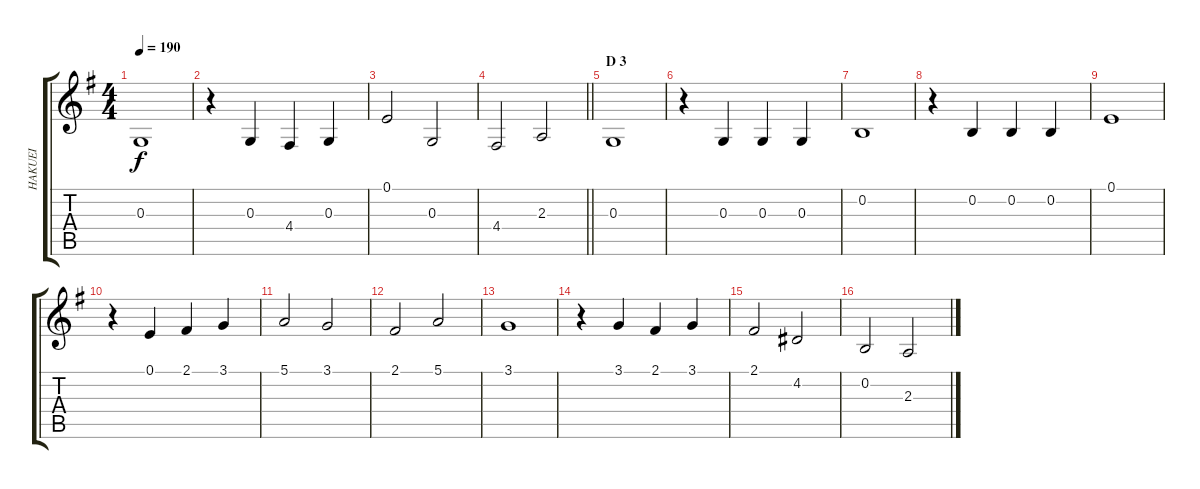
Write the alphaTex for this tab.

\track ("HAKUEI" "HAKUEI") {instrument oboe}
\staff {score tabs}
\tuning (E4 B3 G3 D3 A2 E2) {hide}
\ts (4 4)
\tempo 190
\clef g2
\ks g
0.3.1{dy f} |
r.4 0.3.4 4.4.4 0.3.4 |
0.1.2 0.3.2 |
\barLineRight lightlight
4.4.2 2.3.2 |
\section ("" "D 3")
0.3.1 |
r.4 0.3.4 0.3.4 0.3.4 |
0.2.1 |
r.4 0.2.4 0.2.4 0.2.4 |
0.1.1 |
r.4 0.1.4 2.1.4 3.1.4 |
5.1.2 3.1.2 |
2.1.2 5.1.2 |
3.1.1 |
r.4 3.1.4 2.1.4 3.1.4 |
2.1.2 4.2.2 |
0.2.2 2.3.2
